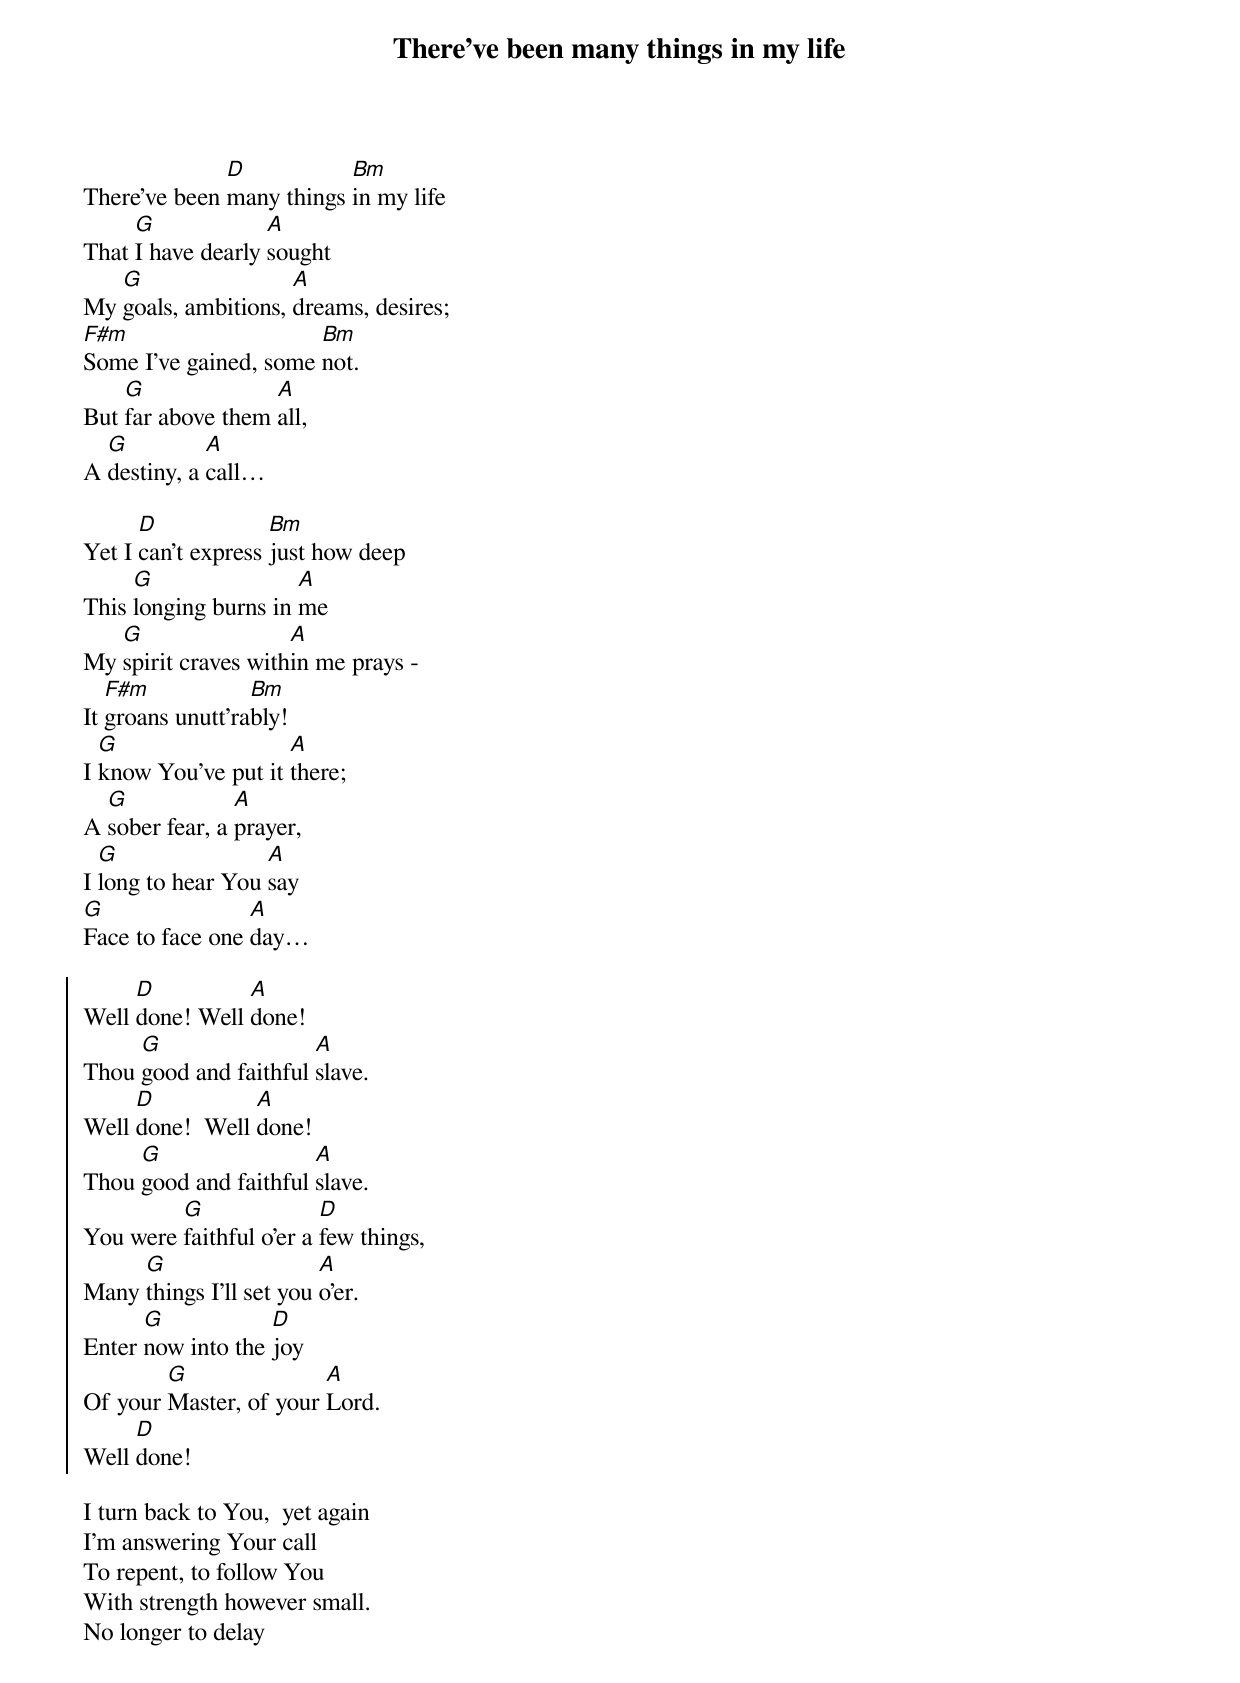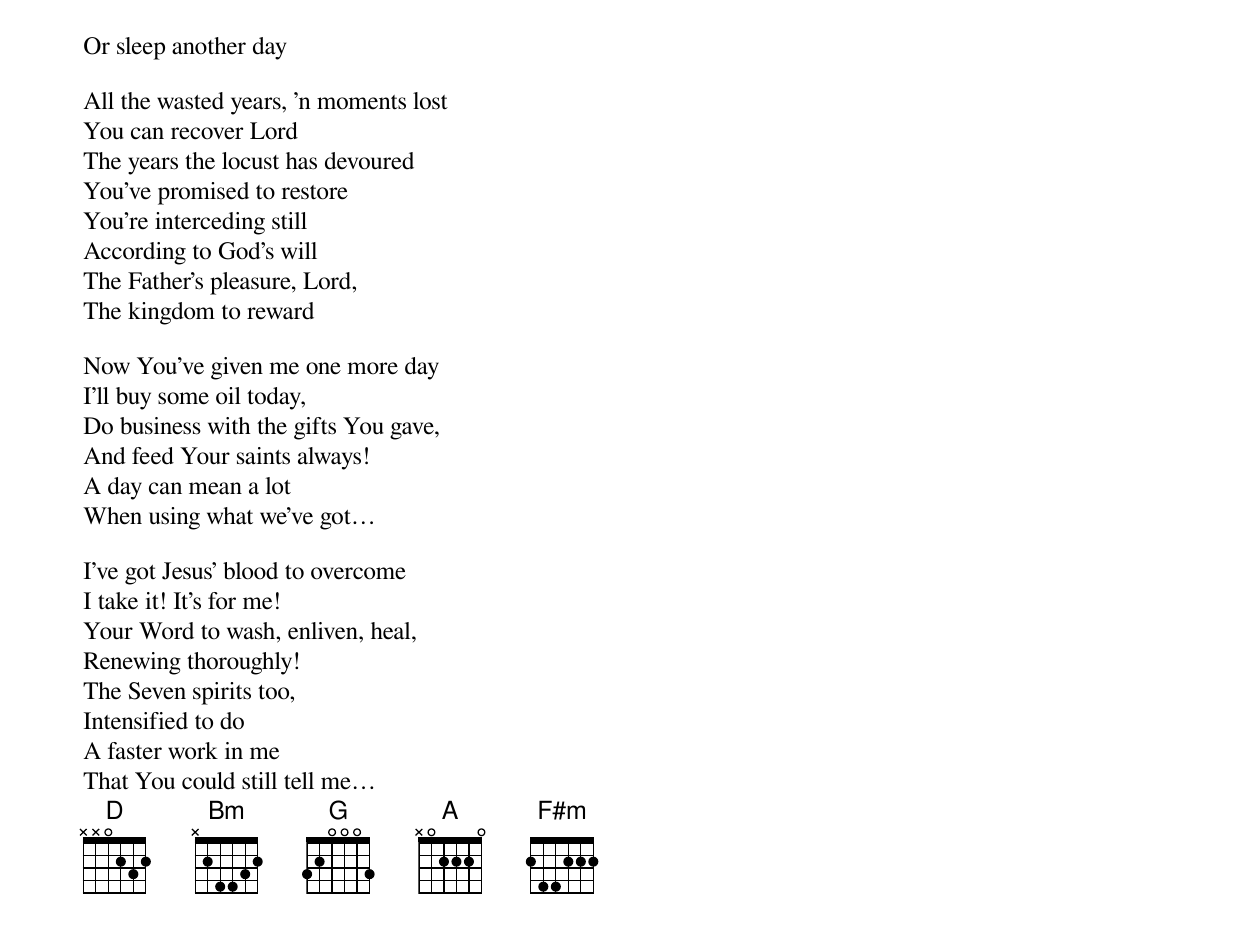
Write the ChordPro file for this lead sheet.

{title: There've been many things in my life}
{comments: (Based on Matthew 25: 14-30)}

There've been [D]many things [Bm]in my life
That [G]I have dearly [A]sought
My [G]goals, ambitions, [A]dreams, desires;
[F#m]Some I've gained, some [Bm]not.
But [G]far above them [A]all,
A [G]destiny, a [A]call…

Yet I [D]can't express [Bm]just how deep
This [G]longing burns in [A]me
My [G]spirit craves with[A]in me prays -
It [F#m]groans unutt'ra[Bm]bly!
I [G]know You’ve put it [A]there;
A [G]sober fear, a [A]prayer,
I [G]long to hear You [A]say
[G]Face to face one [A]day…

{start_of_chorus}
Well [D]done! Well [A]done!
Thou [G]good and faithful [A]slave.
Well [D]done!  Well [A]done!
Thou [G]good and faithful [A]slave.
You were [G]faithful o’er a [D]few things,
Many [G]things I'll set you [A]o'er.
Enter [G]now into the [D]joy
Of your [G]Master, of your [A]Lord.
Well [D]done!
{end_of_chorus}

I turn back to You,  yet again
I'm answering Your call
To repent, to follow You
With strength however small.
No longer to delay
Or sleep another day

All the wasted years, 'n moments lost
You can recover Lord
The years the locust has devoured
You've promised to restore
You're interceding still
According to God's will
The Father's pleasure, Lord,
The kingdom to reward

Now You've given me one more day
I'll buy some oil today,
Do business with the gifts You gave,
And feed Your saints always!
A day can mean a lot
When using what we've got…

I've got Jesus' blood to overcome
I take it! It's for me!
Your Word to wash, enliven, heal,
Renewing thoroughly!
The Seven spirits too,
Intensified to do
A faster work in me
That You could still tell me…
